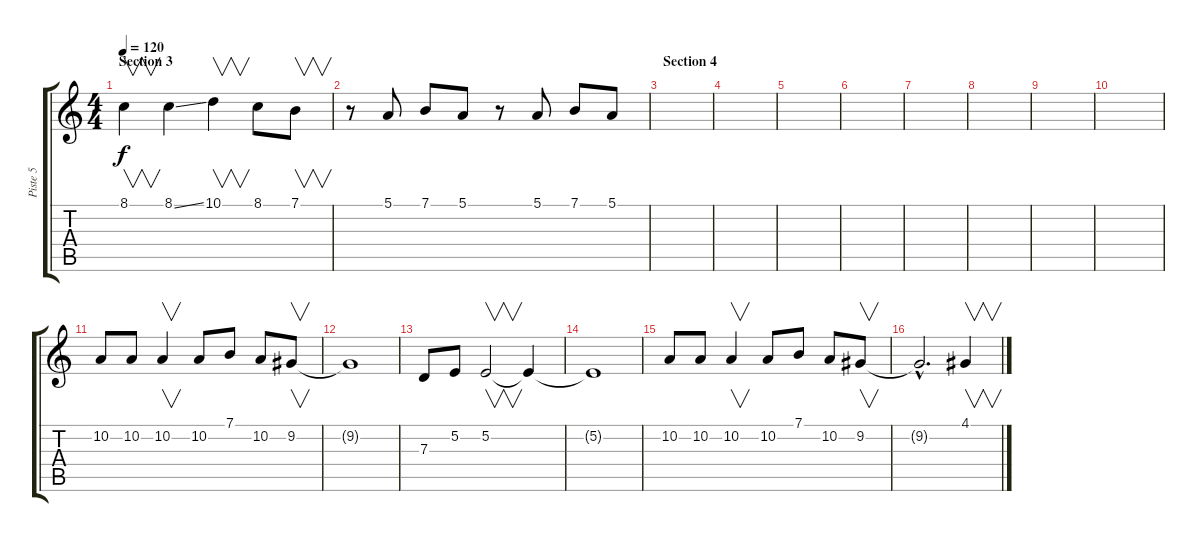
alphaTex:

\track ("Piste 5" "Piste 5") {instrument violin}
\staff {score tabs}
\tuning (E4 B3 G3 D3 A2 E2) {hide}
\ts (4 4)
\section ("" "Section 3")
\tempo 120
\clef g2
\ks c
8.1.4{v dy f} 8.1{ss}.4 10.1.4{v} 8.1.8 7.1.8{v} |
r.8 5.1.8 7.1.8 5.1.8 r.8 5.1.8 7.1.8 5.1.8 |
\section ("" "Section 4")
|
|
|
|
|
|
|
|
10.2.8 10.2.8 10.2.4{v} 10.2.8 7.1.8 10.2.8 9.2.8{v} |
9.2{t}.1 |
7.3.8 5.2.8 5.2.2{v} 5.2{t}.4 |
5.2{t}.1 |
10.2.8 10.2.8 10.2.4{v} 10.2.8 7.1.8 10.2.8 9.2.8{v} |
9.2{hac t}.2{d} 4.1{ss}.4{v}
